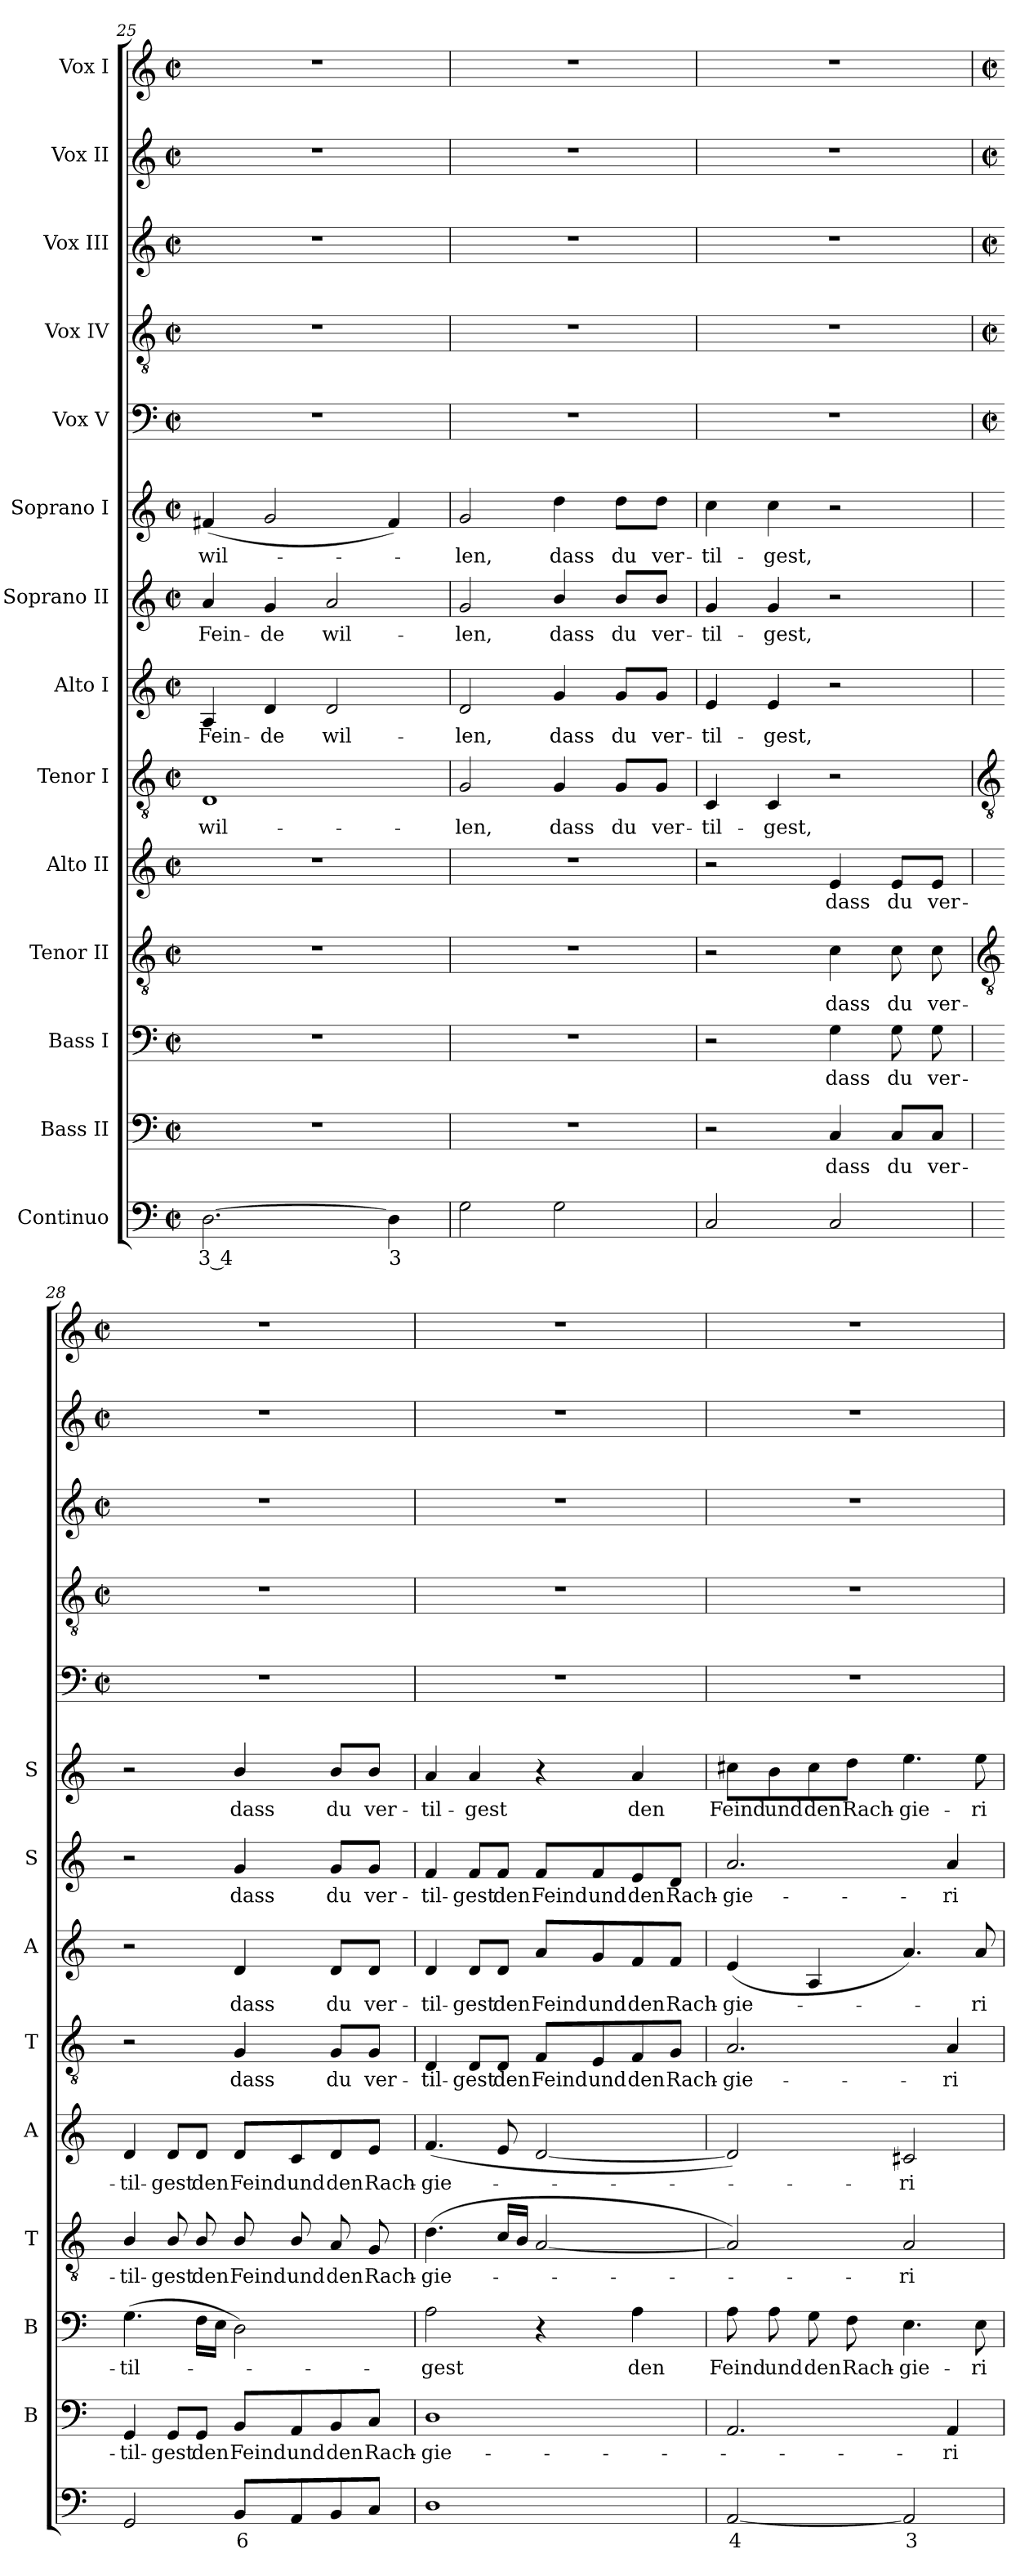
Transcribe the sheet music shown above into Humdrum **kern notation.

**kern	**text	**kern	**text	**kern	**text	**kern	**text	**kern	**text	**kern	**text	**kern	**text	**kern	**text	**kern	**text	**kern	**kern	**kern	**kern	**kern
*part14	*part14	*part13	*part13	*part12	*part12	*part11	*part11	*part10	*part10	*part9	*part9	*part8	*part8	*part7	*part7	*part6	*part6	*part5	*part4	*part3	*part2	*part1
*staff14	*staff14	*staff13	*staff13	*staff12	*staff12	*staff11	*staff11	*staff10	*staff10	*staff9	*staff9	*staff8	*staff8	*staff7	*staff7	*staff6	*staff6	*staff5	*staff4	*staff3	*staff2	*staff1
*I"Continuo	*	*I"Bass II	*	*I"Bass I	*	*I"Tenor II	*	*I"Alto II	*	*I"Tenor I	*	*I"Alto I	*	*I"Soprano II	*	*I"Soprano I	*	*I"Vox V	*I"Vox IV	*I"Vox III	*I"Vox II	*I"Vox I
*	*	*I'B	*	*I'B	*	*I'T	*	*I'A	*	*I'T	*	*I'A	*	*I'S	*	*I'S	*	*	*	*	*	*
*clefF4	*	*clefF4	*	*clefF4	*	*clefGv2	*	*clefG2	*	*clefGv2	*	*clefG2	*	*clefG2	*	*clefG2	*	*clefF4	*clefGv2	*clefG2	*clefG2	*clefG2
*k[]	*	*k[]	*	*k[]	*	*k[]	*	*k[]	*	*k[]	*	*k[]	*	*k[]	*	*k[]	*	*k[]	*k[]	*k[]	*k[]	*k[]
*C:	*	*C:	*	*C:	*	*C:	*	*C:	*	*C:	*	*C:	*	*C:	*	*C:	*	*C:	*C:	*C:	*C:	*C:
*M2/2	*	*M2/2	*	*M2/2	*	*M2/2	*	*M2/2	*	*M2/2	*	*M2/2	*	*M2/2	*	*M2/2	*	*M2/2	*M2/2	*M2/2	*M2/2	*M2/2
*met(c|)	*	*met(c|)	*	*met(c|)	*	*met(c|)	*	*met(c|)	*	*met(c|)	*	*met(c|)	*	*met(c|)	*	*met(c|)	*	*met(c|)	*met(c|)	*met(c|)	*met(c|)	*met(c|)
=25	=25	=25	=25	=25	=25	=25	=25	=25	=25	=25	=25	=25	=25	=25	=25	=25	=25	=25	=25	=25	=25	=25
!	!LO:LY:b	!	!	!	!	!	!	!	!	!	!LO:LY:b	!	!LO:LY:b	!	!LO:LY:b	!	!LO:LY:b	!	!	!	!	!
[2.D	3 4	1r	.	1r	.	1r	.	1r	.	1D	wil-	4A	Fein-	4a	Fein-	(<4f#X	wil-	1r	1r	1r	1r	1r
!	!	!	!	!	!	!	!	!	!	!	!	!	!LO:LY:b	!	!LO:LY:b	!	!	!	!	!	!	!
.	.	.	.	.	.	.	.	.	.	.	.	4d	-de	4g	-de	2g	.	.	.	.	.	.
!	!	!	!	!	!	!	!	!	!	!	!	!	!LO:LY:b	!	!LO:LY:b	!	!	!	!	!	!	!
.	.	.	.	.	.	.	.	.	.	.	.	2d	wil-	2a	wil-	.	.	.	.	.	.	.
!	!LO:LY:b	!	!	!	!	!	!	!	!	!	!	!	!	!	!	!	!	!	!	!	!	!
4D]	3	.	.	.	.	.	.	.	.	.	.	.	.	.	.	4f#)	.	.	.	.	.	.
=26	=26	=26	=26	=26	=26	=26	=26	=26	=26	=26	=26	=26	=26	=26	=26	=26	=26	=26	=26	=26	=26	=26
!	!	!	!	!	!	!	!	!	!	!	!LO:LY:b	!	!LO:LY:b	!	!LO:LY:b	!	!LO:LY:b	!	!	!	!	!
2G	.	1r	.	1r	.	1r	.	1r	.	2G	-len,	2d	-len,	2g	-len,	2g	len,	1r	1r	1r	1r	1r
!	!	!	!	!	!	!	!	!	!	!	!LO:LY:b	!	!LO:LY:b	!	!LO:LY:b	!	!LO:LY:b	!	!	!	!	!
2G	.	.	.	.	.	.	.	.	.	4G	dass	4g	dass	4b/	dass	4dd	dass	.	.	.	.	.
!	!	!	!	!	!	!	!	!	!	!	!LO:LY:b	!	!LO:LY:b	!	!LO:LY:b	!	!LO:LY:b	!	!	!	!	!
.	.	.	.	.	.	.	.	.	.	8G/L	du	8g/L	du	8b/L	du	8dd\L	du	.	.	.	.	.
!	!	!	!	!	!	!	!	!	!	!	!LO:LY:b	!	!LO:LY:b	!	!LO:LY:b	!	!LO:LY:b	!	!	!	!	!
.	.	.	.	.	.	.	.	.	.	8G/J	ver-	8g/J	ver-	8b/J	ver-	8dd\J	ver-	.	.	.	.	.
=27	=27	=27	=27	=27	=27	=27	=27	=27	=27	=27	=27	=27	=27	=27	=27	=27	=27	=27	=27	=27	=27	=27
!	!	!	!	!	!	!	!	!	!	!	!LO:LY:b	!	!LO:LY:b	!	!LO:LY:b	!	!LO:LY:b	!	!	!	!	!
2C	.	2r	.	2r	.	2r	.	2r	.	4C	-til-	4e	-til-	4g	-til-	4cc	-til-	1r	1r	1r	1r	1r
!	!	!	!	!	!	!	!	!	!	!	!LO:LY:b	!	!LO:LY:b	!	!LO:LY:b	!	!LO:LY:b	!	!	!	!	!
.	.	.	.	.	.	.	.	.	.	4C	-gest,	4e	-gest,	4g	-gest,	4cc	-gest,	.	.	.	.	.
!	!	!	!LO:LY:b	!	!LO:LY:b	!	!LO:LY:b	!	!LO:LY:b	!	!	!	!	!	!	!	!	!	!	!	!	!
2C	.	4C	dass	4G	dass	4c	dass	4e	dass	2r	.	2r	.	2r	.	2r	.	.	.	.	.	.
!	!	!	!LO:LY:b	!	!LO:LY:b	!	!LO:LY:b	!	!LO:LY:b	!	!	!	!	!	!	!	!	!	!	!	!	!
.	.	8C/L	du	8G	du	8c	du	8e/L	du	.	.	.	.	.	.	.	.	.	.	.	.	.
!	!	!	!LO:LY:b	!	!LO:LY:b	!	!LO:LY:b	!	!LO:LY:b	!	!	!	!	!	!	!	!	!	!	!	!	!
.	.	8C/J	ver-	8G	ver-	8c	ver-	8e/J	ver-	.	.	.	.	.	.	.	.	.	.	.	.	.
!!LO:LB:g=z
=28	=28	=28	=28	=28	=28	=28	=28	=28	=28	=28	=28	=28	=28	=28	=28	=28	=28	=28	=28	=28	=28	=28
*	*	*	*	*	*	*clefGv2	*	*	*	*clefGv2	*	*	*	*	*	*	*	*	*	*	*	*
*	*	*	*	*	*	*	*	*	*	*	*	*	*	*	*	*	*	*M2/2	*M2/2	*M2/2	*M2/2	*M2/2
*	*	*	*	*	*	*	*	*	*	*	*	*	*	*	*	*	*	*met(c|)	*met(c|)	*met(c|)	*met(c|)	*met(c|)
!	!	!	!LO:LY:b	!	!LO:LY:b	!	!LO:LY:b	!	!LO:LY:b	!	!	!	!	!	!	!	!	!	!	!	!	!
2GG	.	4GG	-til-	(>4.G	-til-	4B/	-til-	4d	-til-	2r	.	2r	.	2r	.	2r	.	1r	1r	1r	1r	1r
!	!	!	!LO:LY:b	!	!	!	!LO:LY:b	!	!LO:LY:b	!	!	!	!	!	!	!	!	!	!	!	!	!
.	.	8GG/L	-gest	.	.	8B/	-gest	8d/L	-gest	.	.	.	.	.	.	.	.	.	.	.	.	.
!	!	!	!LO:LY:b	!	!	!	!LO:LY:b	!	!LO:LY:b	!	!	!	!	!	!	!	!	!	!	!	!	!
.	.	8GG/J	den	16FLL	.	8B/	den	8d/J	den	.	.	.	.	.	.	.	.	.	.	.	.	.
.	.	.	.	16EJJ	.	.	.	.	.	.	.	.	.	.	.	.	.	.	.	.	.	.
!	!LO:LY:b	!	!LO:LY:b	!	!	!	!LO:LY:b	!	!LO:LY:b	!	!LO:LY:b	!	!LO:LY:b	!	!LO:LY:b	!	!LO:LY:b	!	!	!	!	!
8BBL	6	8BB/L	Feind	2D)	.	8B/	Feind	8d/L	Feind	4G	dass	4d	dass	4g	dass	4b/	dass	.	.	.	.	.
!	!	!	!LO:LY:b	!	!	!	!LO:LY:b	!	!LO:LY:b	!	!	!	!	!	!	!	!	!	!	!	!	!
8AA	.	8AA/	und	.	.	8B/	und	8c/	und	.	.	.	.	.	.	.	.	.	.	.	.	.
!	!	!	!LO:LY:b	!	!	!	!LO:LY:b	!	!LO:LY:b	!	!LO:LY:b	!	!LO:LY:b	!	!LO:LY:b	!	!LO:LY:b	!	!	!	!	!
8BB	.	8BB/	den	.	.	8A	den	8d/	den	8G/L	du	8d/L	du	8g/L	du	8b/L	du	.	.	.	.	.
!	!	!	!LO:LY:b	!	!	!	!LO:LY:b	!	!LO:LY:b	!	!LO:LY:b	!	!LO:LY:b	!	!LO:LY:b	!	!LO:LY:b	!	!	!	!	!
8CJ	.	8C/J	Rach-	.	.	8G	Rach-	8e/J	Rach-	8G/J	ver-	8d/J	ver-	8g/J	ver-	8b/J	ver-	.	.	.	.	.
=29	=29	=29	=29	=29	=29	=29	=29	=29	=29	=29	=29	=29	=29	=29	=29	=29	=29	=29	=29	=29	=29	=29
!	!	!	!LO:LY:b	!	!LO:LY:b	!	!LO:LY:b	!	!LO:LY:b	!	!LO:LY:b	!	!LO:LY:b	!	!LO:LY:b	!	!LO:LY:b	!	!	!	!	!
1D	.	1D	-gie-	2A	gest	(<4.d	-gie-	(<4.f	-gie-	4D	-til-	4d	-til-	4f	-til-	4a	-til-	1r	1r	1r	1r	1r
!	!	!	!	!	!	!	!	!	!	!	!LO:LY:b	!	!LO:LY:b	!	!LO:LY:b	!	!LO:LY:b	!	!	!	!	!
.	.	.	.	.	.	.	.	.	.	8D/L	-gest	8d/L	-gest	8f/L	-gest	4a	-gest	.	.	.	.	.
!	!	!	!	!	!	!	!	!	!	!	!LO:LY:b	!	!LO:LY:b	!	!LO:LY:b	!	!	!	!	!	!	!
.	.	.	.	.	.	16c/LL	.	8e	.	8D/J	den	8d/J	den	8f/J	den	.	.	.	.	.	.	.
.	.	.	.	.	.	16B/JJ	.	.	.	.	.	.	.	.	.	.	.	.	.	.	.	.
!	!	!	!	!	!	!	!	!	!	!	!LO:LY:b	!	!LO:LY:b	!	!LO:LY:b	!	!	!	!	!	!	!
.	.	.	.	4r	.	[2A	.	[2d	.	8F/L	Feind	8a/L	Feind	8f/L	Feind	4r	.	.	.	.	.	.
!	!	!	!	!	!	!	!	!	!	!	!LO:LY:b	!	!LO:LY:b	!	!LO:LY:b	!	!	!	!	!	!	!
.	.	.	.	.	.	.	.	.	.	8E/	und	8g/	und	8f/	und	.	.	.	.	.	.	.
!	!	!	!	!	!LO:LY:b	!	!	!	!	!	!LO:LY:b	!	!LO:LY:b	!	!LO:LY:b	!	!LO:LY:b	!	!	!	!	!
.	.	.	.	4A	den	.	.	.	.	8F/	den	8f/	den	8e/	den	4a	den	.	.	.	.	.
!	!	!	!	!	!	!	!	!	!	!	!LO:LY:b	!	!LO:LY:b	!	!LO:LY:b	!	!	!	!	!	!	!
.	.	.	.	.	.	.	.	.	.	8G/J	Rach-	8f/J	Rach-	8d/J	Rach-	.	.	.	.	.	.	.
=30	=30	=30	=30	=30	=30	=30	=30	=30	=30	=30	=30	=30	=30	=30	=30	=30	=30	=30	=30	=30	=30	=30
!	!LO:LY:b	!	!	!	!LO:LY:b	!	!	!	!	!	!LO:LY:b	!	!LO:LY:b	!	!LO:LY:b	!	!LO:LY:b	!	!	!	!	!
[2AA	4	2.AA	.	8A	Feind	2A])	.	2d])	.	2.A	-gie-	(<4e	-gie-	2.a	-gie-	8cc#X\L	Feind	1r	1r	1r	1r	1r
!	!	!	!	!	!LO:LY:b	!	!	!	!	!	!	!	!	!	!	!	!LO:LY:b	!	!	!	!	!
.	.	.	.	8A	und	.	.	.	.	.	.	.	.	.	.	8b\	und	.	.	.	.	.
!	!	!	!	!	!LO:LY:b	!	!	!	!	!	!	!	!	!	!	!	!LO:LY:b	!	!	!	!	!
.	.	.	.	8G	den	.	.	.	.	.	.	4A	.	.	.	8cc#\	den	.	.	.	.	.
!	!	!	!	!	!LO:LY:b	!	!	!	!	!	!	!	!	!	!	!	!LO:LY:b	!	!	!	!	!
.	.	.	.	8F	Rach-	.	.	.	.	.	.	.	.	.	.	8dd\J	Rach-	.	.	.	.	.
!	!LO:LY:b	!	!	!	!LO:LY:b	!	!LO:LY:b	!	!LO:LY:b	!	!	!	!	!	!	!	!LO:LY:b	!	!	!	!	!
2AA]	3	.	.	4.E	-gie-	2A	ri-	2c#X	ri-	.	.	4.a)	.	.	.	4.ee	-gie-	.	.	.	.	.
!	!	!	!LO:LY:b	!	!	!	!	!	!	!	!LO:LY:b	!	!	!	!LO:LY:b	!	!	!	!	!	!	!
.	.	4AA	-ri-	.	.	.	.	.	.	4A	-ri-	.	.	4a	-ri-	.	.	.	.	.	.	.
!	!	!	!	!	!LO:LY:b	!	!	!	!	!	!	!	!LO:LY:b	!	!	!	!LO:LY:b	!	!	!	!	!
.	.	.	.	8E	-ri-	.	.	.	.	.	.	8a	ri-	.	.	8ee	-ri-	.	.	.	.	.
=	=	=	=	=	=	=	=	=	=	=	=	=	=	=	=	=	=	=	=	=	=	=
*-	*-	*-	*-	*-	*-	*-	*-	*-	*-	*-	*-	*-	*-	*-	*-	*-	*-	*-	*-	*-	*-	*-
